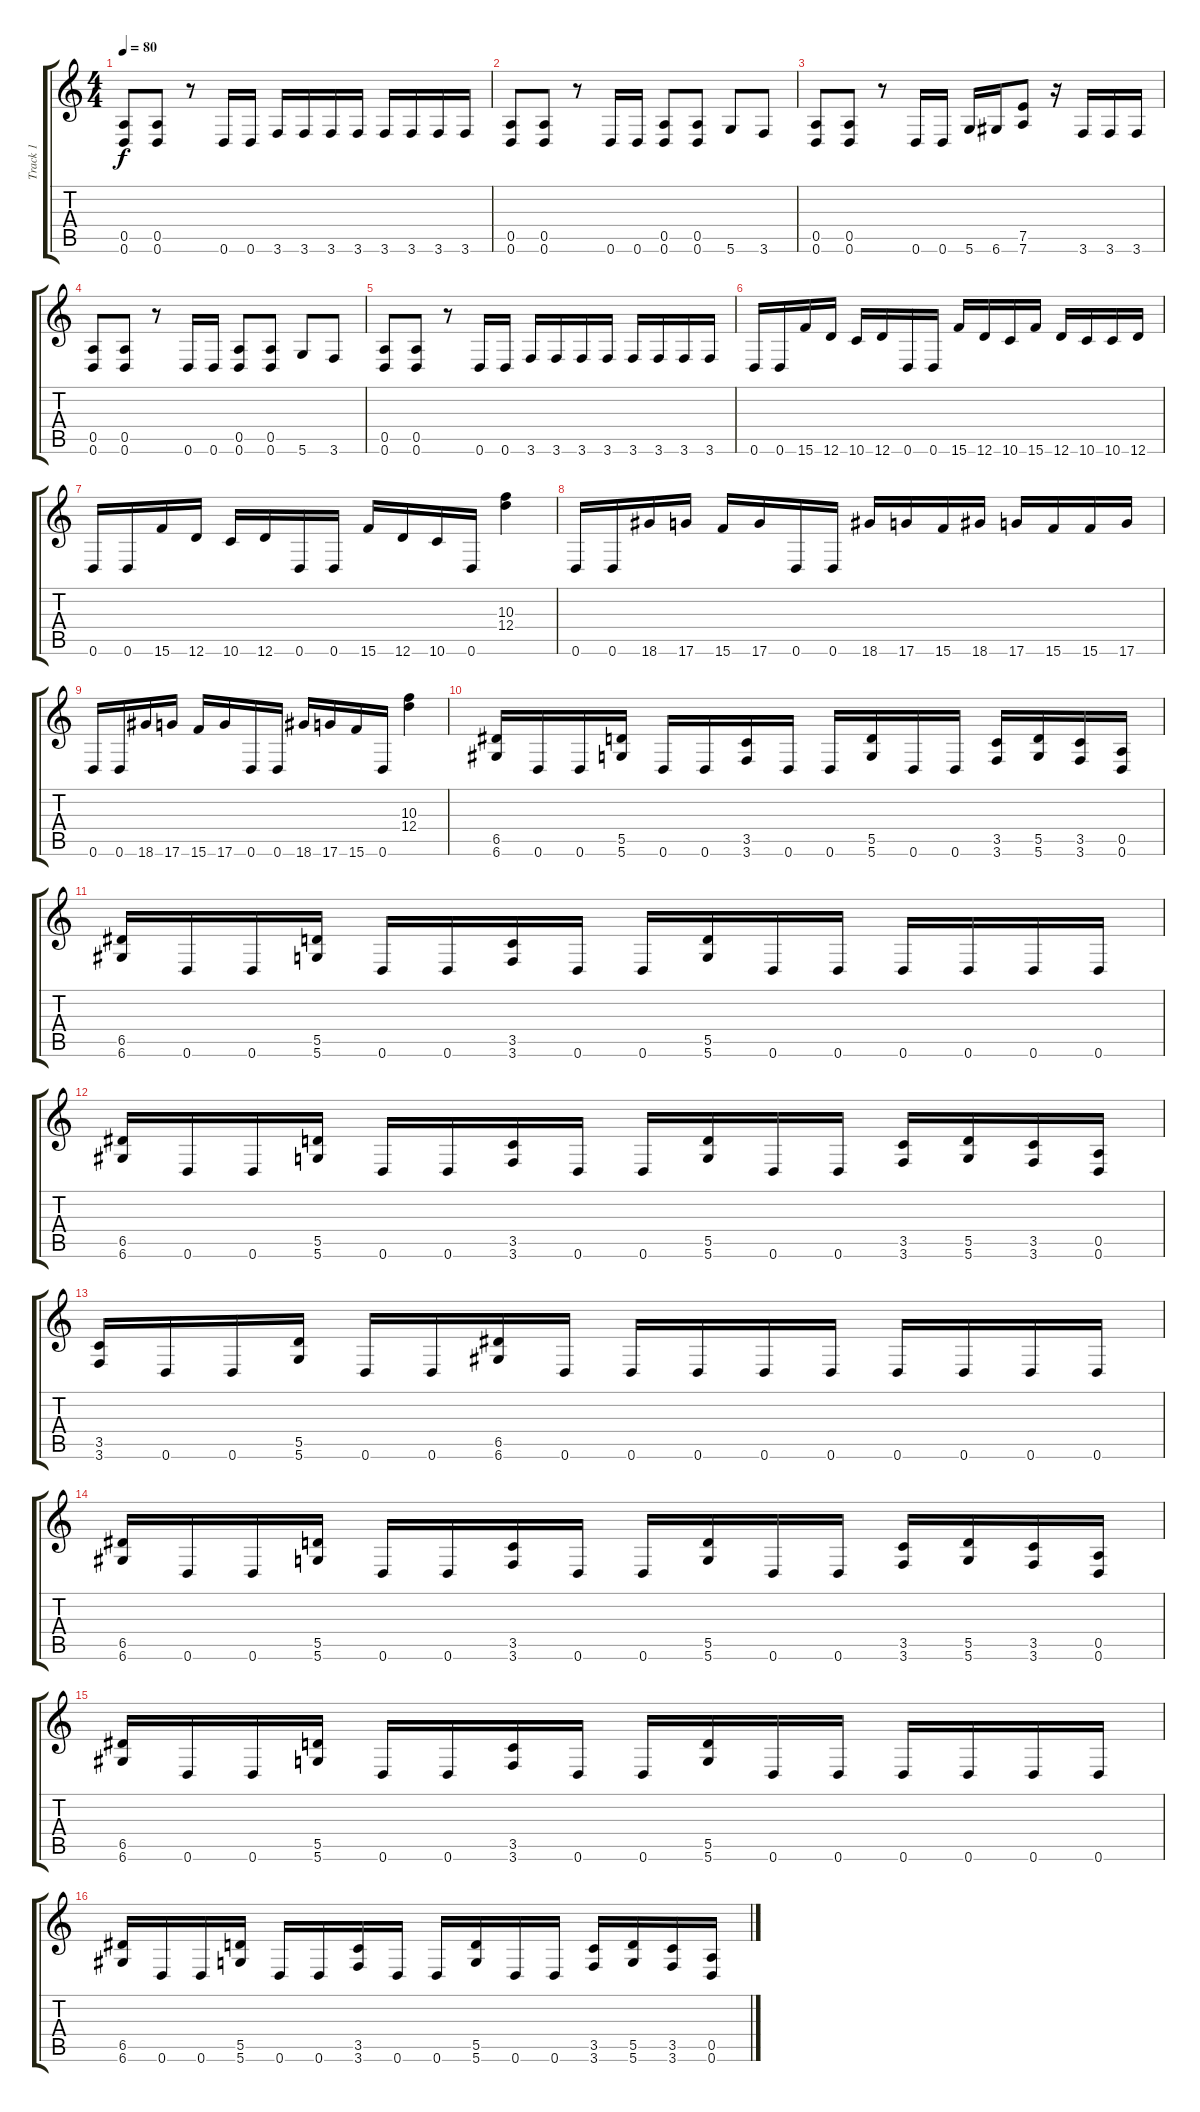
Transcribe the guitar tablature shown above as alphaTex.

\track ("Track 1" "Track 1") {instrument overdrivenguitar}
\staff {score tabs}
\tuning (E4 B3 G3 D3 A2 D2) {hide}
\ts (4 4)
\tempo 80
\clef g2
\ks c
(0.5 0.6).8{dy f} (0.5 0.6).8 r.8 0.6.16 0.6.16 3.6.16 3.6.16 3.6.16 3.6.16 3.6.16 3.6.16 3.6.16 3.6.16 |
(0.5 0.6).8 (0.5 0.6).8 r.8 0.6.16 0.6.16 (0.5 0.6).8 (0.5 0.6).8 5.6.8 3.6.8 |
(0.5 0.6).8 (0.5 0.6).8 r.8 0.6.16 0.6.16 5.6.16 6.6.16 (7.5 7.6).8 r.16 3.6.16 3.6.16 3.6.16 |
(0.5 0.6).8 (0.5 0.6).8 r.8 0.6.16 0.6.16 (0.5 0.6).8 (0.5 0.6).8 5.6.8 3.6.8 |
(0.5 0.6).8 (0.5 0.6).8 r.8 0.6.16 0.6.16 3.6.16 3.6.16 3.6.16 3.6.16 3.6.16 3.6.16 3.6.16 3.6.16 |
0.6.16 0.6.16 15.6.16 12.6.16 10.6.16 12.6.16 0.6.16 0.6.16 15.6.16 12.6.16 10.6.16 15.6.16 12.6.16 10.6.16 10.6.16 12.6.16 |
0.6.16 0.6.16 15.6.16 12.6.16 10.6.16 12.6.16 0.6.16 0.6.16 15.6.16 12.6.16 10.6.16 0.6.16 (10.3 12.4).4 |
0.6.16 0.6.16 18.6.16 17.6.16 15.6.16 17.6.16 0.6.16 0.6.16 18.6.16 17.6.16 15.6.16 18.6.16 17.6.16 15.6.16 15.6.16 17.6.16 |
0.6.16 0.6.16 18.6.16 17.6.16 15.6.16 17.6.16 0.6.16 0.6.16 18.6.16 17.6.16 15.6.16 0.6.16 (10.3 12.4).4 |
(6.5 6.6).16 0.6.16 0.6.16 (5.5 5.6).16 0.6.16 0.6.16 (3.5 3.6).16 0.6.16 0.6.16 (5.5 5.6).16 0.6.16 0.6.16 (3.5 3.6).16 (5.5 5.6).16 (3.5 3.6).16 (0.5 0.6).16 |
(6.5 6.6).16 0.6.16 0.6.16 (5.5 5.6).16 0.6.16 0.6.16 (3.5 3.6).16 0.6.16 0.6.16 (5.5 5.6).16 0.6.16 0.6.16 0.6.16 0.6.16 0.6.16 0.6.16 |
(6.5 6.6).16 0.6.16 0.6.16 (5.5 5.6).16 0.6.16 0.6.16 (3.5 3.6).16 0.6.16 0.6.16 (5.5 5.6).16 0.6.16 0.6.16 (3.5 3.6).16 (5.5 5.6).16 (3.5 3.6).16 (0.5 0.6).16 |
(3.5 3.6).16 0.6.16 0.6.16 (5.5 5.6).16 0.6.16 0.6.16 (6.5 6.6).16 0.6.16 0.6.16 0.6.16 0.6.16 0.6.16 0.6.16 0.6.16 0.6.16 0.6.16 |
(6.5 6.6).16 0.6.16 0.6.16 (5.5 5.6).16 0.6.16 0.6.16 (3.5 3.6).16 0.6.16 0.6.16 (5.5 5.6).16 0.6.16 0.6.16 (3.5 3.6).16 (5.5 5.6).16 (3.5 3.6).16 (0.5 0.6).16 |
(6.5 6.6).16 0.6.16 0.6.16 (5.5 5.6).16 0.6.16 0.6.16 (3.5 3.6).16 0.6.16 0.6.16 (5.5 5.6).16 0.6.16 0.6.16 0.6.16 0.6.16 0.6.16 0.6.16 |
(6.5 6.6).16 0.6.16 0.6.16 (5.5 5.6).16 0.6.16 0.6.16 (3.5 3.6).16 0.6.16 0.6.16 (5.5 5.6).16 0.6.16 0.6.16 (3.5 3.6).16 (5.5 5.6).16 (3.5 3.6).16 (0.5 0.6).16
